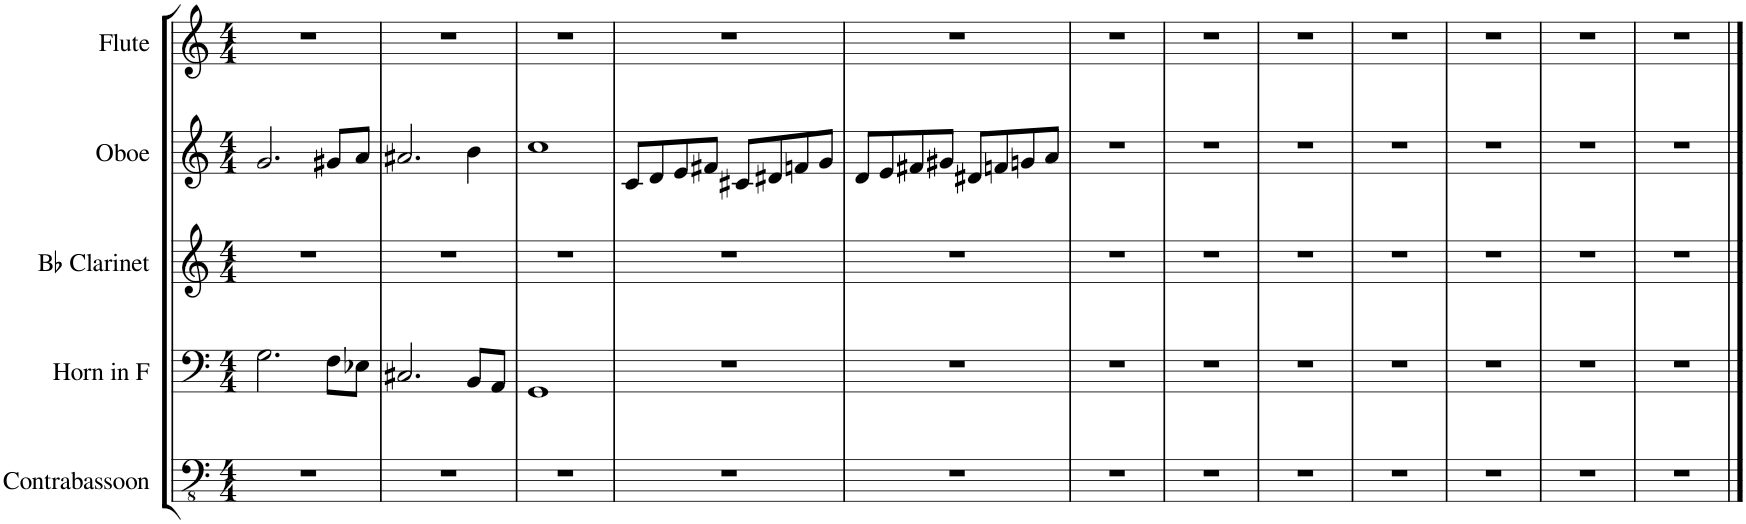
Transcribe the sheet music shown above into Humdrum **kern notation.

**kern	**kern	**kern	**kern	**kern
*part5	*part4	*part3	*part2	*part1
*staff5	*staff4	*staff3	*staff2	*staff1
*I"Contrabassoon	*I"Horn in F	*I"Bb Clarinet	*I"Oboe	*I"Flute
*I'Cbsn.	*I'Hn	*I'Cl	*I'Ob	*I'Fl
*clefFv4	*clefF4	*clefG2	*clefG2	*clefG2
*	*ITrd4c7	*ITrd1c2	*	*
*k[]	*k[]	*k[]	*k[]	*k[]
*M4/4	*M4/4	*M4/4	*M4/4	*M4/4
=1	=1	=1	=1	=1
1r	2.G\	1r	2.g/	1r
.	8F\L	.	8g#X/L	.
.	8E-X\J	.	8a/J	.
=2	=2	=2	=2	=2
1r	2.C#X/	1r	2.a#X/	1r
.	8BB/L	.	4b\	.
.	8AA/J	.	.	.
=3	=3	=3	=3	=3
1r	1GG	1r	1cc	1r
=4	=4	=4	=4	=4
1r	1r	1r	8c/L	1r
.	.	.	8d/	.
.	.	.	8e/	.
.	.	.	8f#X/J	.
.	.	.	8c#X/L	.
.	.	.	8d#X/	.
.	.	.	8fn/	.
.	.	.	8g/J	.
=5	=5	=5	=5	=5
1r	1r	1r	8d/L	1r
.	.	.	8e/	.
.	.	.	8f#X/	.
.	.	.	8g#X/J	.
.	.	.	8d#X/L	.
.	.	.	8fn/	.
.	.	.	8gn/	.
.	.	.	8a/J	.
=6	=6	=6	=6	=6
1r	1r	1r	1r	1r
=7	=7	=7	=7	=7
1r	1r	1r	1r	1r
=8	=8	=8	=8	=8
1r	1r	1r	1r	1r
=9	=9	=9	=9	=9
1r	1r	1r	1r	1r
=10	=10	=10	=10	=10
1r	1r	1r	1r	1r
=11	=11	=11	=11	=11
1r	1r	1r	1r	1r
=12	=12	=12	=12	=12
1r	1r	1r	1r	1r
==	==	==	==	==
*-	*-	*-	*-	*-
